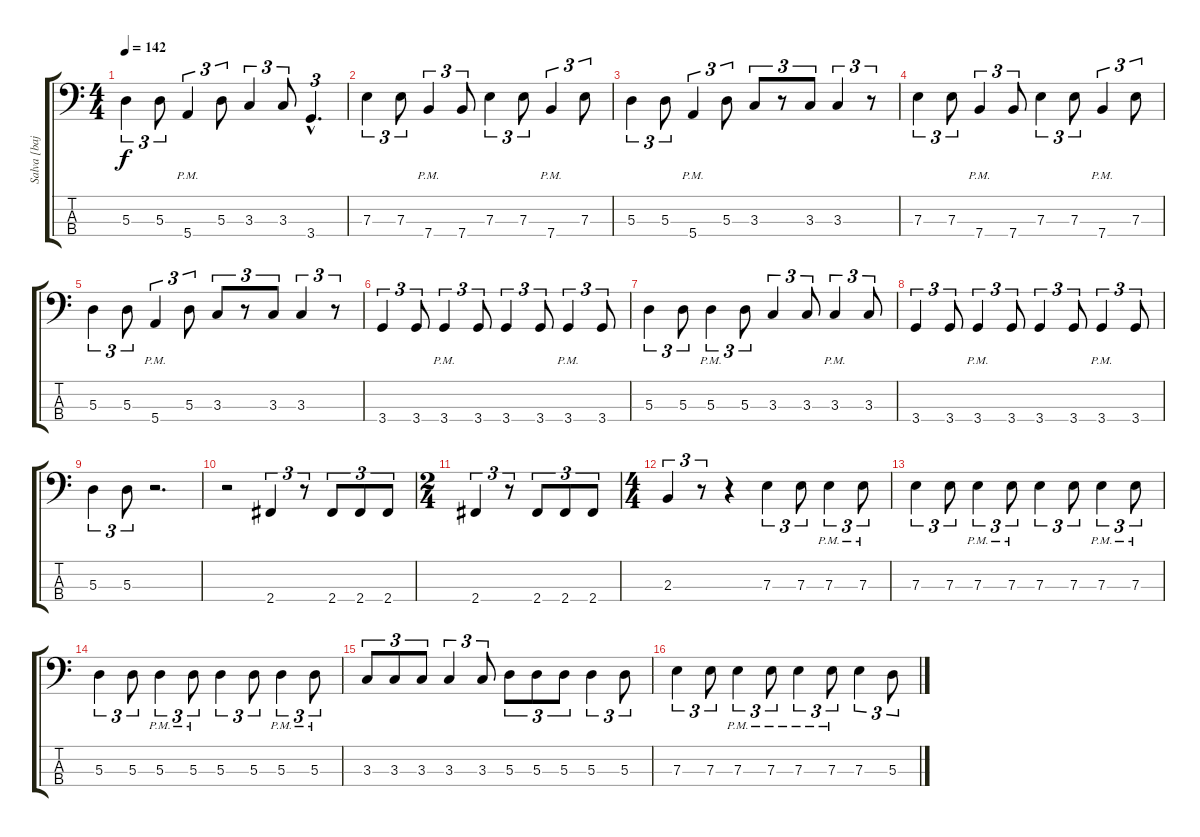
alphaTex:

\track ("Salva [bajo]" "Salva [baj") {instrument electricbassfinger}
\staff {score tabs}
\tuning (G2 D2 A1 E1) {hide}
\ts (4 4)
\tempo 142
\clef f4
\ks c
5.3.4{tu (3 2) dy f} 5.3.8{tu (3 2)} 5.4{pm}.4{tu (3 2)} 5.3.8{tu (3 2)} 3.3.4{tu (3 2)} 3.3.8{tu (3 2)} 3.4{hac}.4{d tu (3 2)} |
7.3.4{tu (3 2)} 7.3.8{tu (3 2)} 7.4{pm}.4{tu (3 2)} 7.4.8{tu (3 2)} 7.3.4{tu (3 2)} 7.3.8{tu (3 2)} 7.4{pm}.4{tu (3 2)} 7.3.8{tu (3 2)} |
5.3.4{tu (3 2)} 5.3.8{tu (3 2)} 5.4{pm}.4{tu (3 2)} 5.3.8{tu (3 2)} 3.3.8{tu (3 2)} r.8{tu (3 2)} 3.3.8{tu (3 2)} 3.3.4{tu (3 2)} r.8{tu (3 2)} |
7.3.4{tu (3 2)} 7.3.8{tu (3 2)} 7.4{pm}.4{tu (3 2)} 7.4.8{tu (3 2)} 7.3.4{tu (3 2)} 7.3.8{tu (3 2)} 7.4{pm}.4{tu (3 2)} 7.3.8{tu (3 2)} |
5.3.4{tu (3 2)} 5.3.8{tu (3 2)} 5.4{pm}.4{tu (3 2)} 5.3.8{tu (3 2)} 3.3.8{tu (3 2)} r.8{tu (3 2)} 3.3.8{tu (3 2)} 3.3.4{tu (3 2)} r.8{tu (3 2)} |
3.4.4{tu (3 2)} 3.4.8{tu (3 2)} 3.4{pm}.4{tu (3 2)} 3.4.8{tu (3 2)} 3.4.4{tu (3 2)} 3.4.8{tu (3 2)} 3.4{pm}.4{tu (3 2)} 3.4.8{tu (3 2)} |
5.3.4{tu (3 2)} 5.3.8{tu (3 2)} 5.3{pm}.4{tu (3 2)} 5.3.8{tu (3 2)} 3.3.4{tu (3 2)} 3.3.8{tu (3 2)} 3.3{pm}.4{tu (3 2)} 3.3.8{tu (3 2)} |
3.4.4{tu (3 2)} 3.4.8{tu (3 2)} 3.4{pm}.4{tu (3 2)} 3.4.8{tu (3 2)} 3.4.4{tu (3 2)} 3.4.8{tu (3 2)} 3.4{pm}.4{tu (3 2)} 3.4.8{tu (3 2)} |
5.3.4{tu (3 2)} 5.3.8{tu (3 2)} r.2{d} |
r.2 2.4.4{tu (3 2)} r.8{tu (3 2)} 2.4.8{tu (3 2)} 2.4.8{tu (3 2)} 2.4.8{tu (3 2)} |
\ts (2 4)
2.4.4{tu (3 2)} r.8{tu (3 2)} 2.4.8{tu (3 2)} 2.4.8{tu (3 2)} 2.4.8{tu (3 2)} |
\ts (4 4)
2.3.4{tu (3 2)} r.8{tu (3 2)} r.4 7.3.4{tu (3 2)} 7.3.8{tu (3 2)} 7.3{pm}.4{tu (3 2)} 7.3{pm}.8{tu (3 2)} |
7.3.4{tu (3 2)} 7.3.8{tu (3 2)} 7.3{pm}.4{tu (3 2)} 7.3{pm}.8{tu (3 2)} 7.3.4{tu (3 2)} 7.3.8{tu (3 2)} 7.3{pm}.4{tu (3 2)} 7.3{pm}.8{tu (3 2)} |
5.3.4{tu (3 2)} 5.3.8{tu (3 2)} 5.3{pm}.4{tu (3 2)} 5.3{pm}.8{tu (3 2)} 5.3.4{tu (3 2)} 5.3.8{tu (3 2)} 5.3{pm}.4{tu (3 2)} 5.3{pm}.8{tu (3 2)} |
3.3.8{tu (3 2)} 3.3.8{tu (3 2)} 3.3.8{tu (3 2)} 3.3.4{tu (3 2)} 3.3.8{tu (3 2)} 5.3.8{tu (3 2)} 5.3.8{tu (3 2)} 5.3.8{tu (3 2)} 5.3.4{tu (3 2)} 5.3.8{tu (3 2)} |
7.3.4{tu (3 2)} 7.3.8{tu (3 2)} 7.3{pm}.4{tu (3 2)} 7.3{pm}.8{tu (3 2)} 7.3{pm}.4{tu (3 2)} 7.3{pm}.8{tu (3 2)} 7.3.4{tu (3 2)} 5.3.8{tu (3 2)}
